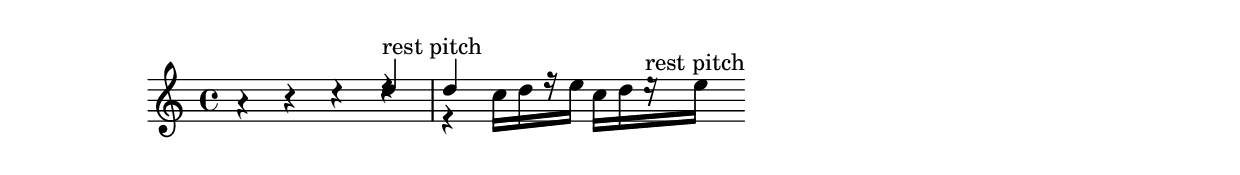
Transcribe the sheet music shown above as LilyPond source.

\version "2.1.26"
\header {

texidoc = "Rests can have pitches--these will be affected by
transposition and relativization. If a rest has a pitch, rest/rest and
beam/rest collision resolving will leave it alone."

}

    \paper { raggedright= ##t }

\score { \notes\relative c'' 
	 {
	     a4\rest b4\rest c4\rest

	     <<d \\  d\rest^"rest pitch" >>
	     <<d \\  r>>
	     c16 [ d r e] 
	     c16 [ d e\rest^"rest pitch" e] 
	     
	 }
     }

